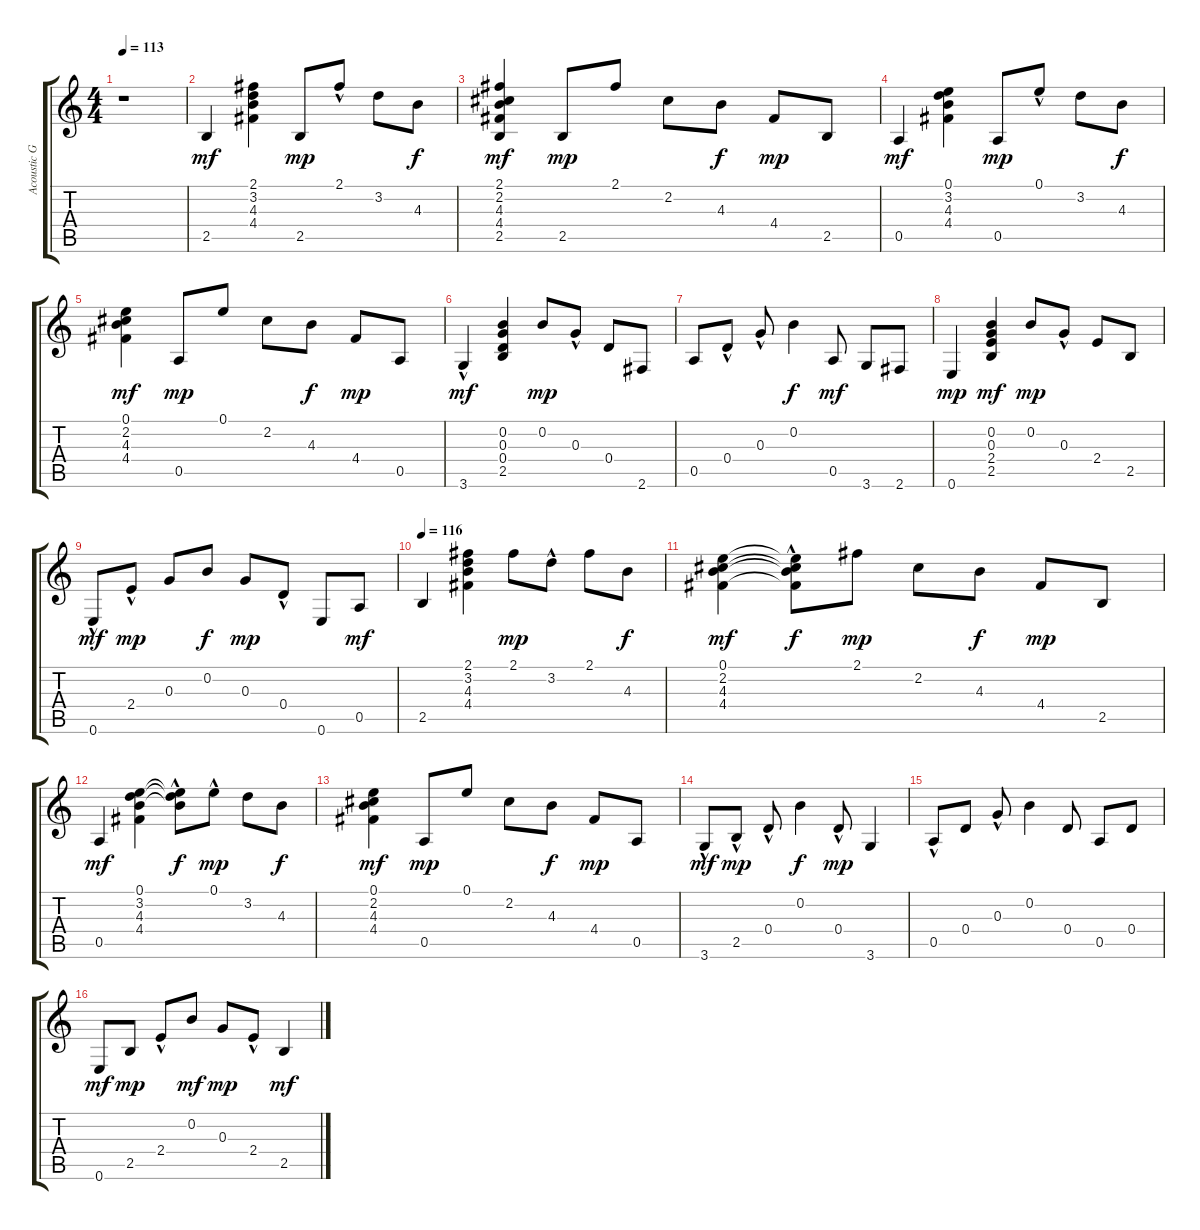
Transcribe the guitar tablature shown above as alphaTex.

\track ("Acoustic Guitar" "Acoustic G") {instrument acousticguitarsteel}
\staff {score tabs}
\tuning (E4 B3 G3 D3 A2 E2) {hide}
\ts (4 4)
\tempo 113
\clef g2
\ks c
r.1{dy mf instrument acousticguitarsteel} |
2.5.4 (2.1 3.2 4.3 4.4).4 2.5.8{dy mp} 2.1{hac}.8 3.2.8 4.3.8{dy f} |
(2.1 2.2 4.3 4.4 2.5).4{dy mf} 2.5.8{dy mp} 2.1.8 2.2.8 4.3.8{dy f} 4.4.8{dy mp} 2.5.8 |
0.5.4{dy mf} (0.1 3.2 4.3 4.4).4 0.5.8{dy mp} 0.1{hac}.8 3.2.8 4.3.8{dy f} |
(0.1 2.2 4.3 4.4).4{dy mf} 0.5.8{dy mp} 0.1.8 2.2.8 4.3.8{dy f} 4.4.8{dy mp} 0.5.8 |
3.6{hac}.4{dy mf} (0.2 0.3 0.4 2.5).4 0.2.8{dy mp} 0.3{hac}.8 0.4.8 2.6.8 |
0.5.8 0.4{hac}.8 0.3{hac}.8 0.2.4{dy f} 0.5.8{dy mf} 3.6.8 2.6.8 |
0.6.4{dy mp} (0.2 0.3 2.4 2.5).4{dy mf} 0.2.8{dy mp} 0.3{hac}.8 2.4.8 2.5.8 |
0.6{hac}.8{dy mf} 2.4{hac}.8{dy mp} 0.3.8 0.2.8{dy f} 0.3.8{dy mp} 0.4{hac}.8 0.6.8 0.5.8{dy mf} |
\tempo 116
2.5.4 (2.1 3.2 4.3 4.4).4 2.1.8{dy mp} 3.2{hac}.8 2.1.8 4.3.8{dy f} |
(0.1 2.2 4.3 4.4).4{dy mf} (0.1{t} 2.2{t} 4.3{t} 4.4{hac t}).8{dy f} 2.1.8{dy mp} 2.2.8 4.3.8{dy f} 4.4.8{dy mp} 2.5.8 |
0.5.4{dy mf} (0.1 3.2 4.3 4.4).4 (0.1{t} 3.2{t} 4.3{hac t}).8{dy f} 0.1{hac}.8{dy mp} 3.2.8 4.3.8{dy f} |
(0.1 2.2 4.3 4.4).4{dy mf} 0.5.8{dy mp} 0.1.8 2.2.8 4.3.8{dy f} 4.4.8{dy mp} 0.5.8 |
3.6{hac}.8{dy mf} 2.5{hac}.8{dy mp} 0.4{hac}.8 0.2.4{dy f} 0.4{hac}.8{dy mp} 3.6.4 |
0.5{hac}.8 0.4.8 0.3{hac}.8 0.2.4 0.4.8 0.5.8 0.4.8 |
0.6.8{dy mf} 2.5.8{dy mp} 2.4{hac}.8 0.2.8{dy mf} 0.3.8{dy mp} 2.4{hac}.8 2.5.4{dy mf}
